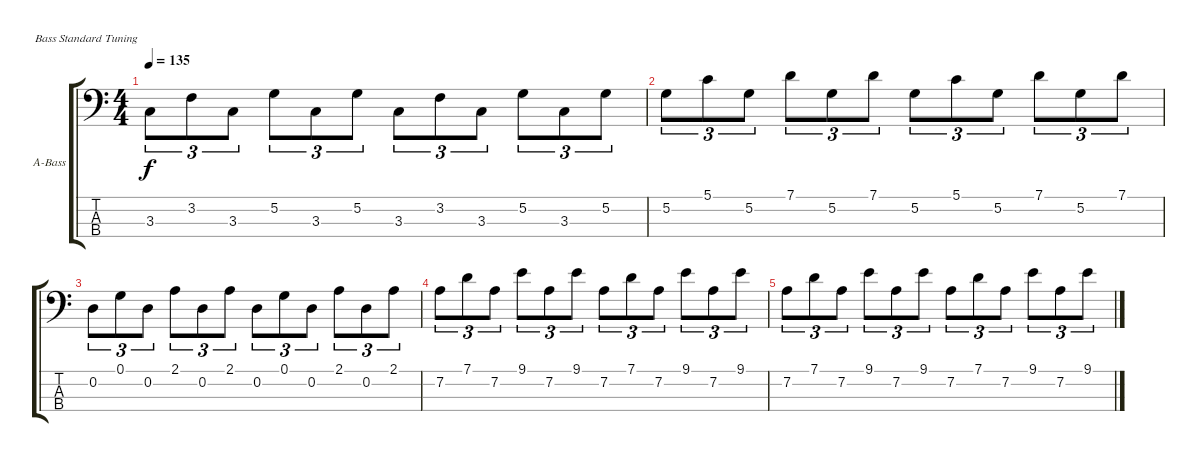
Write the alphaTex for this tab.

\bracketExtendMode groupsimilarinstruments
\firstSystemTrackNameOrientation horizontal
\otherSystemsTrackNameOrientation horizontal
\track ("Acoustic Bass" "A-Bass") {instrument acousticbass}
\staff {score tabs}
\tuning (G2 D2 A1 E1)
\ts (4 4)
\tempo 135
\clef f4
\scale
0.333333
\ks c
3.3.8{tu (3 2) dy f} 3.2.8{tu (3 2)} 3.3.8{tu (3 2)} 5.2.8{tu (3 2)} 3.3.8{tu (3 2)} 5.2.8{tu (3 2)} 3.3.8{tu (3 2)} 3.2.8{tu (3 2)} 3.3.8{tu (3 2)} 5.2.8{tu (3 2)} 3.3.8{tu (3 2)} 5.2.8{tu (3 2)} |
\scale
0.333333 5.2.8{tu (3 2)} 5.1.8{tu (3 2)} 5.2.8{tu (3 2)} 7.1.8{tu (3 2)} 5.2.8{tu (3 2)} 7.1.8{tu (3 2)} 5.2.8{tu (3 2)} 5.1.8{tu (3 2)} 5.2.8{tu (3 2)} 7.1.8{tu (3 2)} 5.2.8{tu (3 2)} 7.1.8{tu (3 2)} |
\scale
0.333333 0.2.8{tu (3 2)} 0.1.8{tu (3 2)} 0.2.8{tu (3 2)} 2.1.8{tu (3 2)} 0.2.8{tu (3 2)} 2.1.8{tu (3 2)} 0.2.8{tu (3 2)} 0.1.8{tu (3 2)} 0.2.8{tu (3 2)} 2.1.8{tu (3 2)} 0.2.8{tu (3 2)} 2.1.8{tu (3 2)} |
7.2.8{tu (3 2)} 7.1.8{tu (3 2)} 7.2.8{tu (3 2)} 9.1.8{tu (3 2)} 7.2.8{tu (3 2)} 9.1.8{tu (3 2)} 7.2.8{tu (3 2)} 7.1.8{tu (3 2)} 7.2.8{tu (3 2)} 9.1.8{tu (3 2)} 7.2.8{tu (3 2)} 9.1.8{tu (3 2)} |
7.2.8{tu (3 2)} 7.1.8{tu (3 2)} 7.2.8{tu (3 2)} 9.1.8{tu (3 2)} 7.2.8{tu (3 2)} 9.1.8{tu (3 2)} 7.2.8{tu (3 2)} 7.1.8{tu (3 2)} 7.2.8{tu (3 2)} 9.1.8{tu (3 2)} 7.2.8{tu (3 2)} 9.1.8{tu (3 2)}
